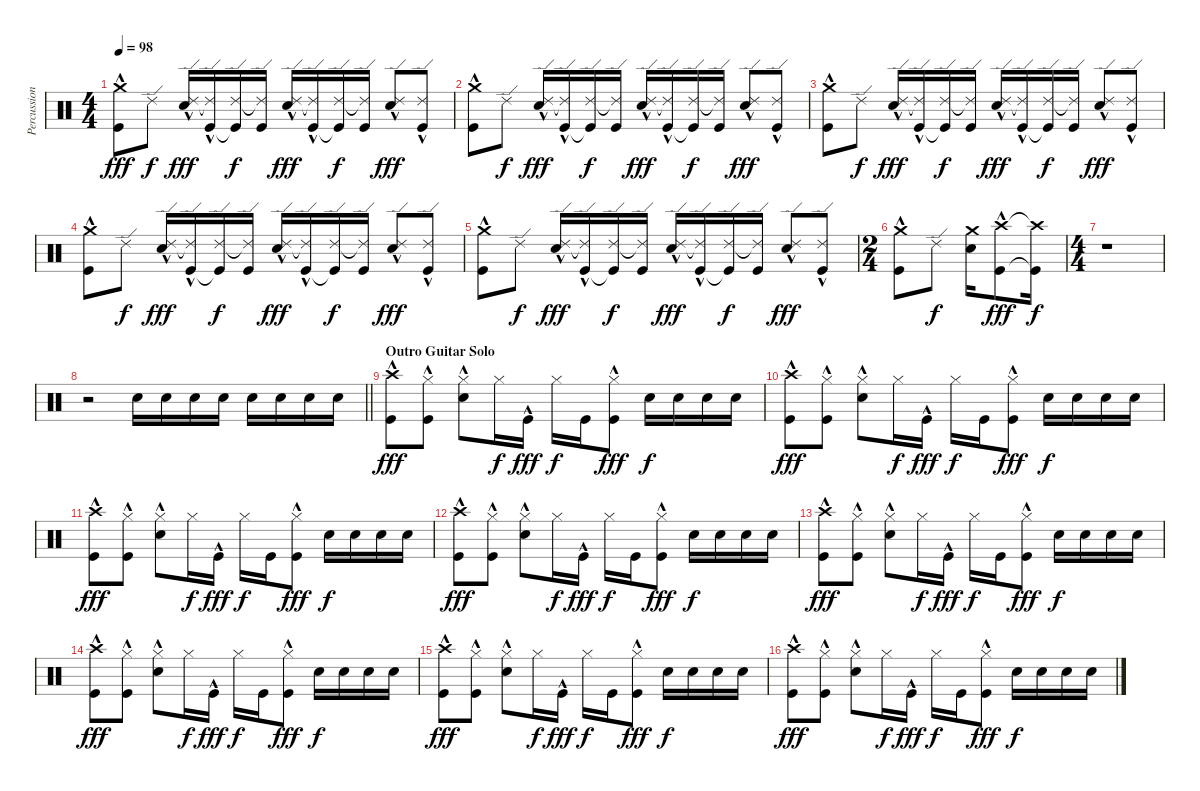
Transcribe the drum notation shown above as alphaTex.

\track ("Percussion -- Joey Kramer" "Percussion") {instrument percussion}
\staff {score}
\articulation defaults
\ts (4 4)
\tempo 98
\clef neutral
\ks c
("Crash medium (hit)"{hac} "Kick (hit)"{hac}).8{dy fff} "Ride (edge) 2".8{dy f} ("Ride (edge) 2" "Snare (hit) 2"{hac}).16{dy fff} ("Ride (edge) 2"{t} "Kick (hit)"{hac}).16 ("Ride (edge) 2" "Kick (hit)"{t}).16{dy f} ("Ride (edge) 2"{t} "Kick (hit)").16 ("Ride (edge) 2" "Snare (hit) 2"{hac}).16{dy fff} ("Ride (edge) 2"{t} "Kick (hit)"{hac}).16 ("Ride (edge) 2" "Kick (hit)"{t}).16{dy f} ("Ride (edge) 2"{t} "Kick (hit)").16 ("Ride (edge) 2" "Snare (hit) 2"{hac}).8{dy fff} ("Ride (edge) 2" "Kick (hit)"{hac}).8 |
("Crash medium (hit)"{hac} "Kick (hit)"{hac}).8 "Ride (edge) 2".8{dy f} ("Ride (edge) 2" "Snare (hit) 2"{hac}).16{dy fff} ("Ride (edge) 2"{t} "Kick (hit)"{hac}).16 ("Ride (edge) 2" "Kick (hit)"{t}).16{dy f} ("Ride (edge) 2"{t} "Kick (hit)").16 ("Ride (edge) 2" "Snare (hit) 2"{hac}).16{dy fff} ("Ride (edge) 2"{t} "Kick (hit)"{hac}).16 ("Ride (edge) 2" "Kick (hit)"{t}).16{dy f} ("Ride (edge) 2"{t} "Kick (hit)").16 ("Ride (edge) 2" "Snare (hit) 2"{hac}).8{dy fff} ("Ride (edge) 2" "Kick (hit)"{hac}).8 |
("Crash medium (hit)"{hac} "Kick (hit)"{hac}).8 "Ride (edge) 2".8{dy f} ("Ride (edge) 2" "Snare (hit) 2"{hac}).16{dy fff} ("Ride (edge) 2"{t} "Kick (hit)"{hac}).16 ("Ride (edge) 2" "Kick (hit)"{t}).16{dy f} ("Ride (edge) 2"{t} "Kick (hit)").16 ("Ride (edge) 2" "Snare (hit) 2"{hac}).16{dy fff} ("Ride (edge) 2"{t} "Kick (hit)"{hac}).16 ("Ride (edge) 2" "Kick (hit)"{t}).16{dy f} ("Ride (edge) 2"{t} "Kick (hit)").16 ("Ride (edge) 2" "Snare (hit) 2"{hac}).8{dy fff} ("Ride (edge) 2" "Kick (hit)"{hac}).8 |
("Crash medium (hit)"{hac} "Kick (hit)"{hac}).8 "Ride (edge) 2".8{dy f} ("Ride (edge) 2" "Snare (hit) 2"{hac}).16{dy fff} ("Ride (edge) 2"{t} "Kick (hit)"{hac}).16 ("Ride (edge) 2" "Kick (hit)"{t}).16{dy f} ("Ride (edge) 2"{t} "Kick (hit)").16 ("Ride (edge) 2" "Snare (hit) 2"{hac}).16{dy fff} ("Ride (edge) 2"{t} "Kick (hit)"{hac}).16 ("Ride (edge) 2" "Kick (hit)"{t}).16{dy f} ("Ride (edge) 2"{t} "Kick (hit)").16 ("Ride (edge) 2" "Snare (hit) 2"{hac}).8{dy fff} ("Ride (edge) 2" "Kick (hit)"{hac}).8 |
("Crash medium (hit)"{hac} "Kick (hit)"{hac}).8 "Ride (edge) 2".8{dy f} ("Ride (edge) 2" "Snare (hit) 2"{hac}).16{dy fff} ("Ride (edge) 2"{t} "Kick (hit)"{hac}).16 ("Ride (edge) 2" "Kick (hit)"{t}).16{dy f} ("Ride (edge) 2"{t} "Kick (hit)").16 ("Ride (edge) 2" "Snare (hit) 2"{hac}).16{dy fff} ("Ride (edge) 2"{t} "Kick (hit)"{hac}).16 ("Ride (edge) 2" "Kick (hit)"{t}).16{dy f} ("Ride (edge) 2"{t} "Kick (hit)").16 ("Ride (edge) 2" "Snare (hit) 2"{hac}).8{dy fff} ("Ride (edge) 2" "Kick (hit)"{hac}).8 |
\ts (2 4)
("Crash medium (hit)"{hac} "Kick (hit)"{hac}).8 "Ride (edge) 2".8{dy f} ("Crash medium (hit)" "Snare (hit) 2").16 ("Crash high (hit)" "Kick (hit)"{hac}).8{dy fff} ("Crash high (hit)"{t} "Kick (hit)"{t}).16{dy f} |
\ts (4 4)
r.1 |
\barLineRight lightlight
r.2 "Snare (hit) 2".16 "Snare (hit) 2".16 "Snare (hit) 2".16 "Snare (hit) 2".16 "Snare (hit) 2".16 "Snare (hit) 2".16 "Snare (hit) 2".16 "Snare (hit) 2".16 |
\section ("" "Outro Guitar Solo")
("Crash high (hit)"{hac} "Kick (hit)"{hac}).8{dy fff} ("Hi-Hat (closed)" "Kick (hit)"{hac}).8 ("Hi-Hat (closed)" "Snare (hit) 2"{hac}).8 "Hi-Hat (closed)".16{dy f} "Kick (hit)"{hac}.16{dy fff} "Hi-Hat (closed)".16{dy f} "Kick (hit)".16 ("Hi-Hat (closed)" "Kick (hit)"{hac}).8{dy fff} "Snare (hit) 2".16{dy f} "Snare (hit) 2".16 "Snare (hit) 2".16 "Snare (hit) 2".16 |
("Crash high (hit)"{hac} "Kick (hit)"{hac}).8{dy fff} ("Hi-Hat (closed)" "Kick (hit)"{hac}).8 ("Hi-Hat (closed)" "Snare (hit) 2"{hac}).8 "Hi-Hat (closed)".16{dy f} "Kick (hit)"{hac}.16{dy fff} "Hi-Hat (closed)".16{dy f} "Kick (hit)".16 ("Hi-Hat (closed)" "Kick (hit)"{hac}).8{dy fff} "Snare (hit) 2".16{dy f} "Snare (hit) 2".16 "Snare (hit) 2".16 "Snare (hit) 2".16 |
("Crash high (hit)"{hac} "Kick (hit)"{hac}).8{dy fff} ("Hi-Hat (closed)" "Kick (hit)"{hac}).8 ("Hi-Hat (closed)" "Snare (hit) 2"{hac}).8 "Hi-Hat (closed)".16{dy f} "Kick (hit)"{hac}.16{dy fff} "Hi-Hat (closed)".16{dy f} "Kick (hit)".16 ("Hi-Hat (closed)" "Kick (hit)"{hac}).8{dy fff} "Snare (hit) 2".16{dy f} "Snare (hit) 2".16 "Snare (hit) 2".16 "Snare (hit) 2".16 |
("Crash high (hit)"{hac} "Kick (hit)"{hac}).8{dy fff} ("Hi-Hat (closed)" "Kick (hit)"{hac}).8 ("Hi-Hat (closed)" "Snare (hit) 2"{hac}).8 "Hi-Hat (closed)".16{dy f} "Kick (hit)"{hac}.16{dy fff} "Hi-Hat (closed)".16{dy f} "Kick (hit)".16 ("Hi-Hat (closed)" "Kick (hit)"{hac}).8{dy fff} "Snare (hit) 2".16{dy f} "Snare (hit) 2".16 "Snare (hit) 2".16 "Snare (hit) 2".16 |
("Crash high (hit)"{hac} "Kick (hit)"{hac}).8{dy fff} ("Hi-Hat (closed)" "Kick (hit)"{hac}).8 ("Hi-Hat (closed)" "Snare (hit) 2"{hac}).8 "Hi-Hat (closed)".16{dy f} "Kick (hit)"{hac}.16{dy fff} "Hi-Hat (closed)".16{dy f} "Kick (hit)".16 ("Hi-Hat (closed)" "Kick (hit)"{hac}).8{dy fff} "Snare (hit) 2".16{dy f} "Snare (hit) 2".16 "Snare (hit) 2".16 "Snare (hit) 2".16 |
("Crash high (hit)"{hac} "Kick (hit)"{hac}).8{dy fff} ("Hi-Hat (closed)" "Kick (hit)"{hac}).8 ("Hi-Hat (closed)" "Snare (hit) 2"{hac}).8 "Hi-Hat (closed)".16{dy f} "Kick (hit)"{hac}.16{dy fff} "Hi-Hat (closed)".16{dy f} "Kick (hit)".16 ("Hi-Hat (closed)" "Kick (hit)"{hac}).8{dy fff} "Snare (hit) 2".16{dy f} "Snare (hit) 2".16 "Snare (hit) 2".16 "Snare (hit) 2".16 |
("Crash high (hit)"{hac} "Kick (hit)"{hac}).8{dy fff} ("Hi-Hat (closed)" "Kick (hit)"{hac}).8 ("Hi-Hat (closed)" "Snare (hit) 2"{hac}).8 "Hi-Hat (closed)".16{dy f} "Kick (hit)"{hac}.16{dy fff} "Hi-Hat (closed)".16{dy f} "Kick (hit)".16 ("Hi-Hat (closed)" "Kick (hit)"{hac}).8{dy fff} "Snare (hit) 2".16{dy f} "Snare (hit) 2".16 "Snare (hit) 2".16 "Snare (hit) 2".16 |
("Crash high (hit)"{hac} "Kick (hit)"{hac}).8{dy fff} ("Hi-Hat (closed)" "Kick (hit)"{hac}).8 ("Hi-Hat (closed)" "Snare (hit) 2"{hac}).8 "Hi-Hat (closed)".16{dy f} "Kick (hit)"{hac}.16{dy fff} "Hi-Hat (closed)".16{dy f} "Kick (hit)".16 ("Hi-Hat (closed)" "Kick (hit)"{hac}).8{dy fff} "Snare (hit) 2".16{dy f} "Snare (hit) 2".16 "Snare (hit) 2".16 "Snare (hit) 2".16
